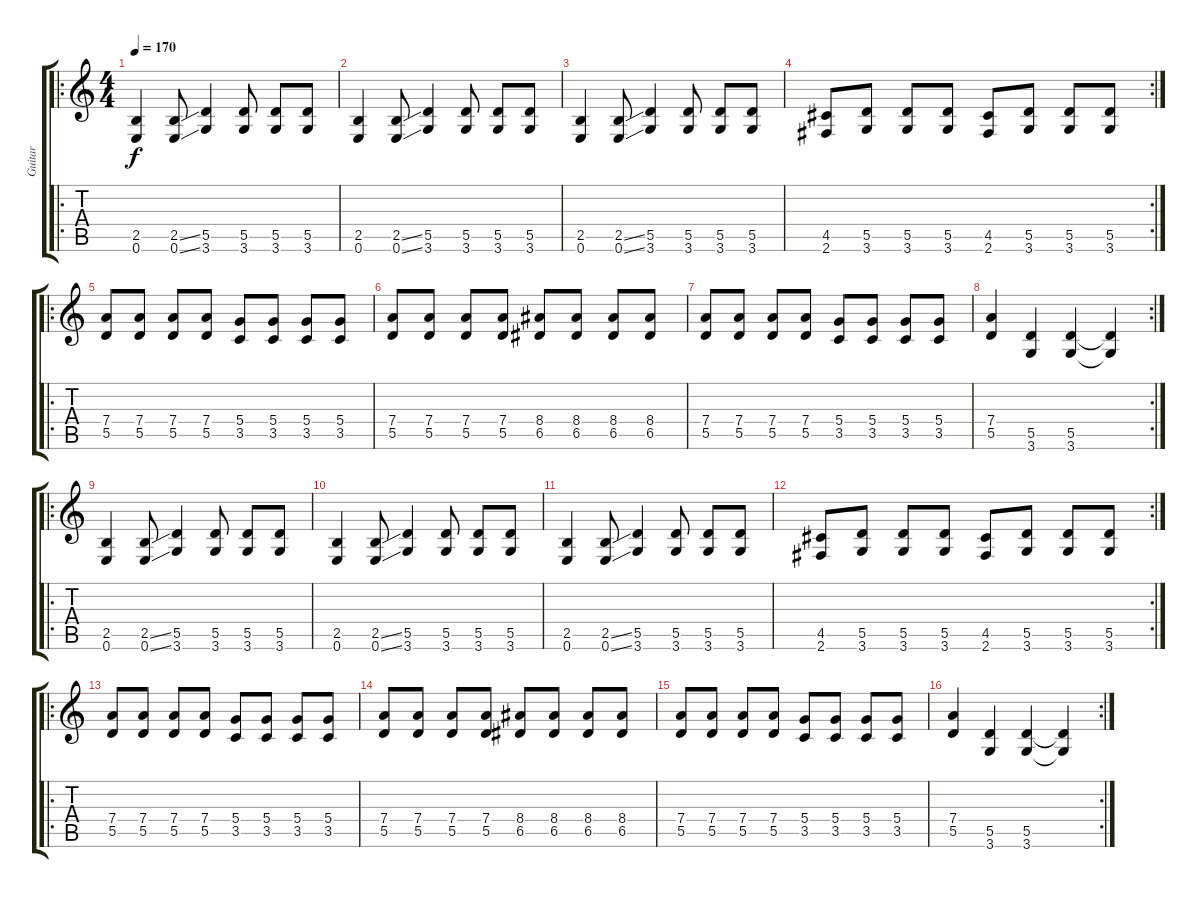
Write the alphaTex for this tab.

\track ("Guitar" "Guitar") {instrument distortionguitar}
\staff {score tabs}
\tuning (E4 B3 G3 D3 A2 E2) {hide}
\ro
\ts (4 4)
\tempo 170
\clef g2
\ks c
(2.5 0.6).4{dy f} (2.5{ss} 0.6{ss}).8 (5.5 3.6).4 (5.5 3.6).8 (5.5 3.6).8 (5.5 3.6).8 |
(2.5 0.6).4 (2.5{ss} 0.6{ss}).8 (5.5 3.6).4 (5.5 3.6).8 (5.5 3.6).8 (5.5 3.6).8 |
(2.5 0.6).4 (2.5{ss} 0.6{ss}).8 (5.5 3.6).4 (5.5 3.6).8 (5.5 3.6).8 (5.5 3.6).8 |
\rc 2
(4.5 2.6).8 (5.5 3.6).8 (5.5 3.6).8 (5.5 3.6).8 (4.5 2.6).8 (5.5 3.6).8 (5.5 3.6).8 (5.5 3.6).8 |
\ro
(7.4 5.5).8 (7.4 5.5).8 (7.4 5.5).8 (7.4 5.5).8 (5.4 3.5).8 (5.4 3.5).8 (5.4 3.5).8 (5.4 3.5).8 |
(7.4 5.5).8 (7.4 5.5).8 (7.4 5.5).8 (7.4 5.5).8 (8.4 6.5).8 (8.4 6.5).8 (8.4 6.5).8 (8.4 6.5).8 |
(7.4 5.5).8 (7.4 5.5).8 (7.4 5.5).8 (7.4 5.5).8 (5.4 3.5).8 (5.4 3.5).8 (5.4 3.5).8 (5.4 3.5).8 |
\rc 2
(7.4 5.5).4 (5.5 3.6).4 (5.5 3.6).4 (5.5{t} 3.6{t}).4 |
\ro
(2.5 0.6).4 (2.5{ss} 0.6{ss}).8 (5.5 3.6).4 (5.5 3.6).8 (5.5 3.6).8 (5.5 3.6).8 |
(2.5 0.6).4 (2.5{ss} 0.6{ss}).8 (5.5 3.6).4 (5.5 3.6).8 (5.5 3.6).8 (5.5 3.6).8 |
(2.5 0.6).4 (2.5{ss} 0.6{ss}).8 (5.5 3.6).4 (5.5 3.6).8 (5.5 3.6).8 (5.5 3.6).8 |
\rc 2
(4.5 2.6).8 (5.5 3.6).8 (5.5 3.6).8 (5.5 3.6).8 (4.5 2.6).8 (5.5 3.6).8 (5.5 3.6).8 (5.5 3.6).8 |
\ro
(7.4 5.5).8 (7.4 5.5).8 (7.4 5.5).8 (7.4 5.5).8 (5.4 3.5).8 (5.4 3.5).8 (5.4 3.5).8 (5.4 3.5).8 |
(7.4 5.5).8 (7.4 5.5).8 (7.4 5.5).8 (7.4 5.5).8 (8.4 6.5).8 (8.4 6.5).8 (8.4 6.5).8 (8.4 6.5).8 |
(7.4 5.5).8 (7.4 5.5).8 (7.4 5.5).8 (7.4 5.5).8 (5.4 3.5).8 (5.4 3.5).8 (5.4 3.5).8 (5.4 3.5).8 |
\rc 2
(7.4 5.5).4 (5.5 3.6).4 (5.5 3.6).4 (5.5{t} 3.6{t}).4
